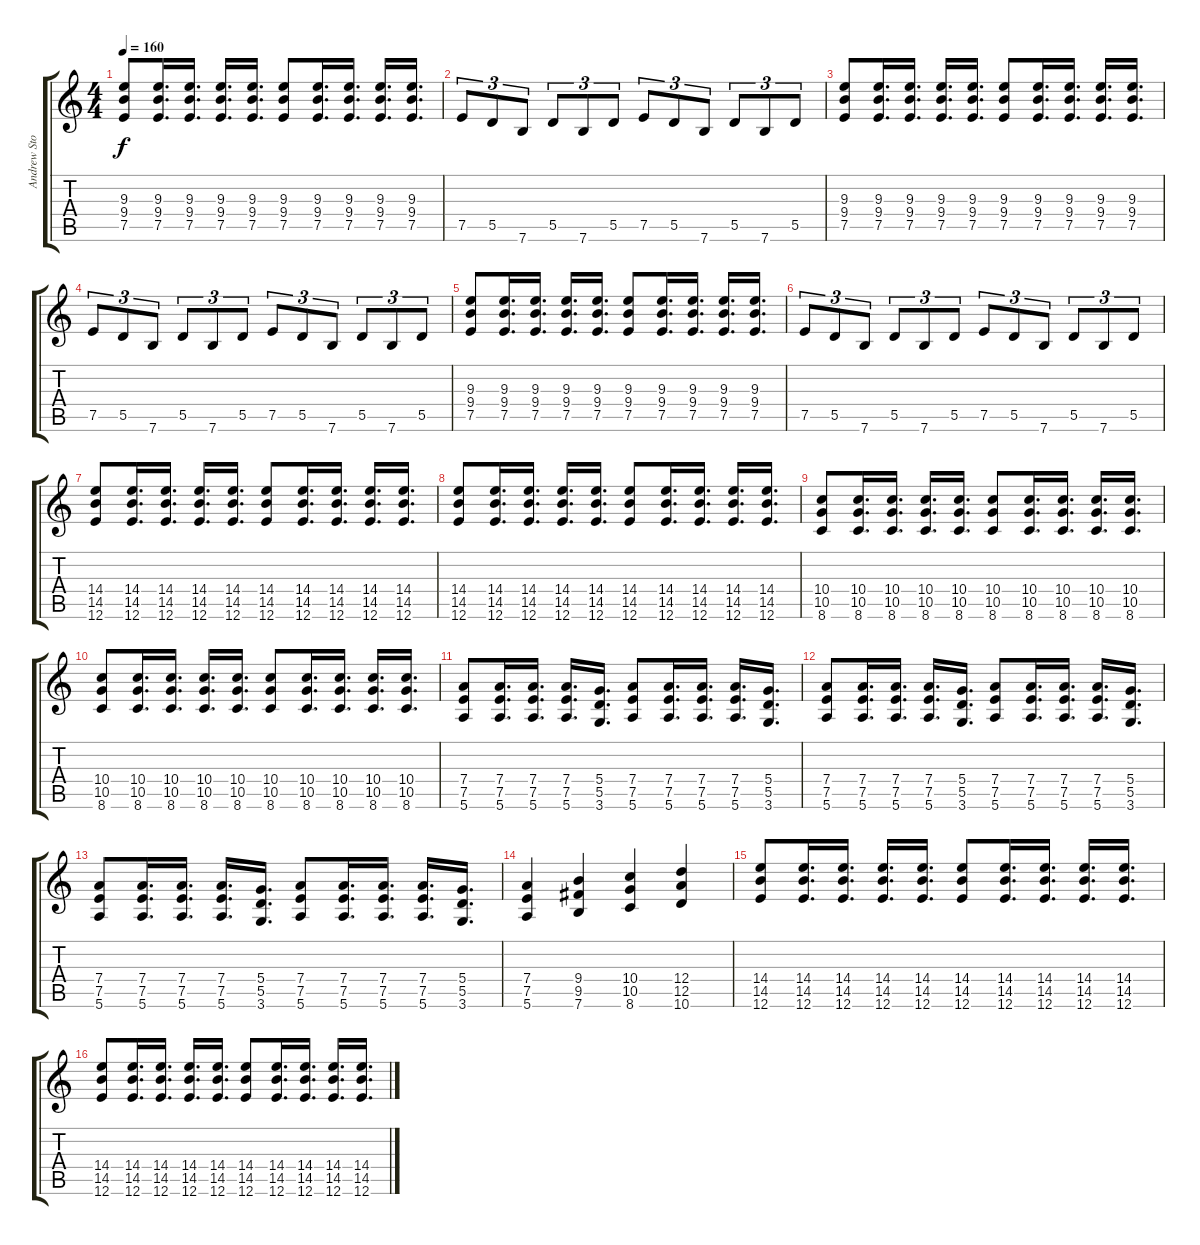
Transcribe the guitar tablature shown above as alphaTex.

\track ("Andrew Stockdale" "Andrew Sto") {instrument distortionguitar}
\staff {score tabs}
\tuning (E4 B3 G3 D3 A2 E2) {hide}
\ts (4 4)
\tempo 160
\clef g2
\ks c
(9.3 9.4 7.5).8{dy f} (9.3 9.4 7.5).16{d} (9.3 9.4 7.5).16{d} (9.3 9.4 7.5).16{d} (9.3 9.4 7.5).16{d} (9.3 9.4 7.5).8 (9.3 9.4 7.5).16{d} (9.3 9.4 7.5).16{d} (9.3 9.4 7.5).16{d} (9.3 9.4 7.5).16{d} |
7.5.8{tu (3 2)} 5.5.8{tu (3 2)} 7.6.8{tu (3 2)} 5.5.8{tu (3 2)} 7.6.8{tu (3 2)} 5.5.8{tu (3 2)} 7.5.8{tu (3 2)} 5.5.8{tu (3 2)} 7.6.8{tu (3 2)} 5.5.8{tu (3 2)} 7.6.8{tu (3 2)} 5.5.8{tu (3 2)} |
(9.3 9.4 7.5).8 (9.3 9.4 7.5).16{d} (9.3 9.4 7.5).16{d} (9.3 9.4 7.5).16{d} (9.3 9.4 7.5).16{d} (9.3 9.4 7.5).8 (9.3 9.4 7.5).16{d} (9.3 9.4 7.5).16{d} (9.3 9.4 7.5).16{d} (9.3 9.4 7.5).16{d} |
7.5.8{tu (3 2)} 5.5.8{tu (3 2)} 7.6.8{tu (3 2)} 5.5.8{tu (3 2)} 7.6.8{tu (3 2)} 5.5.8{tu (3 2)} 7.5.8{tu (3 2)} 5.5.8{tu (3 2)} 7.6.8{tu (3 2)} 5.5.8{tu (3 2)} 7.6.8{tu (3 2)} 5.5.8{tu (3 2)} |
(9.3 9.4 7.5).8 (9.3 9.4 7.5).16{d} (9.3 9.4 7.5).16{d} (9.3 9.4 7.5).16{d} (9.3 9.4 7.5).16{d} (9.3 9.4 7.5).8 (9.3 9.4 7.5).16{d} (9.3 9.4 7.5).16{d} (9.3 9.4 7.5).16{d} (9.3 9.4 7.5).16{d} |
7.5.8{tu (3 2)} 5.5.8{tu (3 2)} 7.6.8{tu (3 2)} 5.5.8{tu (3 2)} 7.6.8{tu (3 2)} 5.5.8{tu (3 2)} 7.5.8{tu (3 2)} 5.5.8{tu (3 2)} 7.6.8{tu (3 2)} 5.5.8{tu (3 2)} 7.6.8{tu (3 2)} 5.5.8{tu (3 2)} |
(14.4 14.5 12.6).8 (14.4 14.5 12.6).16{d} (14.4 14.5 12.6).16{d} (14.4 14.5 12.6).16{d} (14.4 14.5 12.6).16{d} (14.4 14.5 12.6).8 (14.4 14.5 12.6).16{d} (14.4 14.5 12.6).16{d} (14.4 14.5 12.6).16{d} (14.4 14.5 12.6).16{d} |
(14.4 14.5 12.6).8 (14.4 14.5 12.6).16{d} (14.4 14.5 12.6).16{d} (14.4 14.5 12.6).16{d} (14.4 14.5 12.6).16{d} (14.4 14.5 12.6).8 (14.4 14.5 12.6).16{d} (14.4 14.5 12.6).16{d} (14.4 14.5 12.6).16{d} (14.4 14.5 12.6).16{d} |
(10.4 10.5 8.6).8 (10.4 10.5 8.6).16{d} (10.4 10.5 8.6).16{d} (10.4 10.5 8.6).16{d} (10.4 10.5 8.6).16{d} (10.4 10.5 8.6).8 (10.4 10.5 8.6).16{d} (10.4 10.5 8.6).16{d} (10.4 10.5 8.6).16{d} (10.4 10.5 8.6).16{d} |
(10.4 10.5 8.6).8 (10.4 10.5 8.6).16{d} (10.4 10.5 8.6).16{d} (10.4 10.5 8.6).16{d} (10.4 10.5 8.6).16{d} (10.4 10.5 8.6).8 (10.4 10.5 8.6).16{d} (10.4 10.5 8.6).16{d} (10.4 10.5 8.6).16{d} (10.4 10.5 8.6).16{d} |
(7.4 7.5 5.6).8 (7.4 7.5 5.6).16{d} (7.4 7.5 5.6).16{d} (7.4 7.5 5.6).16{d} (5.4 5.5 3.6).16{d} (7.4 7.5 5.6).8 (7.4 7.5 5.6).16{d} (7.4 7.5 5.6).16{d} (7.4 7.5 5.6).16{d} (5.4 5.5 3.6).16{d} |
(7.4 7.5 5.6).8 (7.4 7.5 5.6).16{d} (7.4 7.5 5.6).16{d} (7.4 7.5 5.6).16{d} (5.4 5.5 3.6).16{d} (7.4 7.5 5.6).8 (7.4 7.5 5.6).16{d} (7.4 7.5 5.6).16{d} (7.4 7.5 5.6).16{d} (5.4 5.5 3.6).16{d} |
(7.4 7.5 5.6).8 (7.4 7.5 5.6).16{d} (7.4 7.5 5.6).16{d} (7.4 7.5 5.6).16{d} (5.4 5.5 3.6).16{d} (7.4 7.5 5.6).8 (7.4 7.5 5.6).16{d} (7.4 7.5 5.6).16{d} (7.4 7.5 5.6).16{d} (5.4 5.5 3.6).16{d} |
(7.4 7.5 5.6).4 (9.4 9.5 7.6).4 (10.4 10.5 8.6).4 (12.4 12.5 10.6).4 |
(14.4 14.5 12.6).8 (14.4 14.5 12.6).16{d} (14.4 14.5 12.6).16{d} (14.4 14.5 12.6).16{d} (14.4 14.5 12.6).16{d} (14.4 14.5 12.6).8 (14.4 14.5 12.6).16{d} (14.4 14.5 12.6).16{d} (14.4 14.5 12.6).16{d} (14.4 14.5 12.6).16{d} |
(14.4 14.5 12.6).8 (14.4 14.5 12.6).16{d} (14.4 14.5 12.6).16{d} (14.4 14.5 12.6).16{d} (14.4 14.5 12.6).16{d} (14.4 14.5 12.6).8 (14.4 14.5 12.6).16{d} (14.4 14.5 12.6).16{d} (14.4 14.5 12.6).16{d} (14.4 14.5 12.6).16{d}
